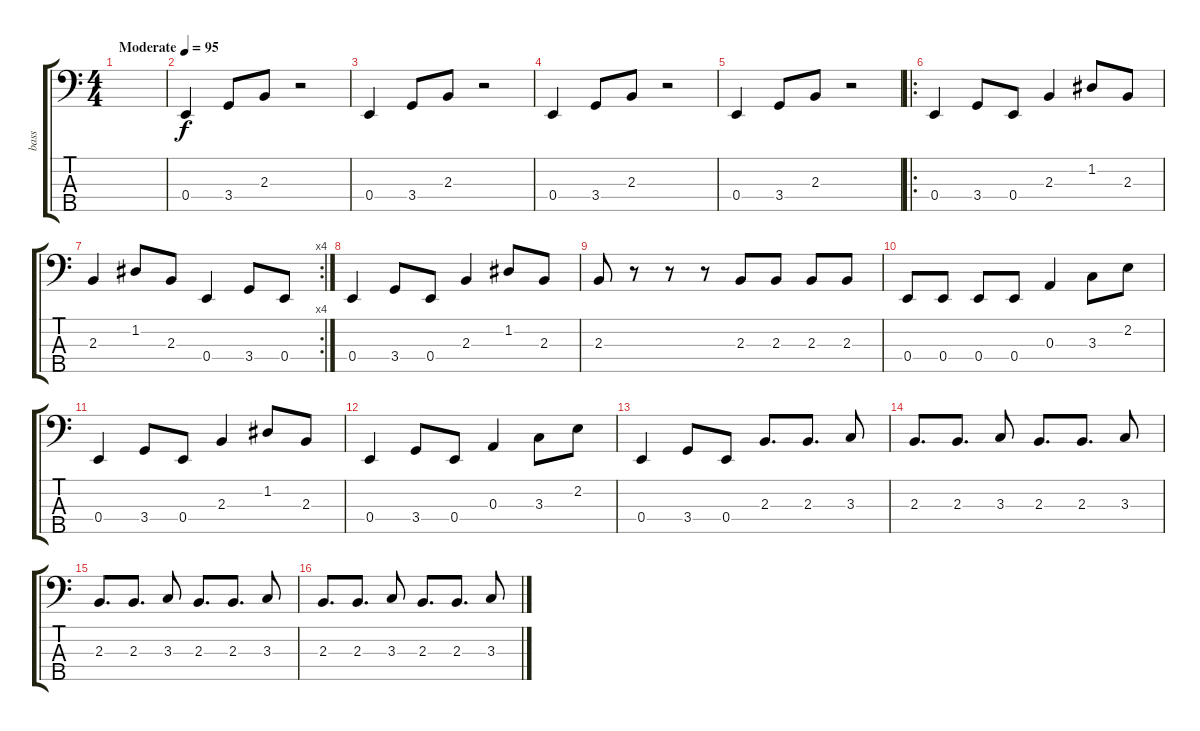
\track ("bass" "bass") {instrument slapbass2}
\staff {score tabs}
\tuning (G2 D2 A1 E1 B0) {hide}
\ts (4 4)
\tempo (95 "Moderate")
\clef f4
\ks c
|
0.4.4 3.4.8 2.3.8 r.2 |
0.4.4 3.4.8 2.3.8 r.2 |
0.4.4 3.4.8 2.3.8 r.2 |
0.4.4 3.4.8 2.3.8 r.2 |
\ro
0.4.4 3.4.8 0.4.8 2.3.4 1.2.8 2.3.8 |
\rc 4
2.3.4 1.2.8 2.3.8 0.4.4 3.4.8 0.4.8 |
0.4.4 3.4.8 0.4.8 2.3.4 1.2.8 2.3.8 |
2.3.8 r.8 r.8 r.8 2.3.8 2.3.8 2.3.8 2.3.8 |
0.4.8 0.4.8 0.4.8 0.4.8 0.3.4 3.3.8 2.2.8 |
0.4.4 3.4.8 0.4.8 2.3.4 1.2.8 2.3.8 |
0.4.4 3.4.8 0.4.8 0.3.4 3.3.8 2.2.8 |
0.4.4 3.4.8 0.4.8 2.3.8{d} 2.3.8{d} 3.3.8 |
2.3.8{d} 2.3.8{d} 3.3.8 2.3.8{d} 2.3.8{d} 3.3.8 |
2.3.8{d} 2.3.8{d} 3.3.8 2.3.8{d} 2.3.8{d} 3.3.8 |
2.3.8{d} 2.3.8{d} 3.3.8 2.3.8{d} 2.3.8{d} 3.3.8
